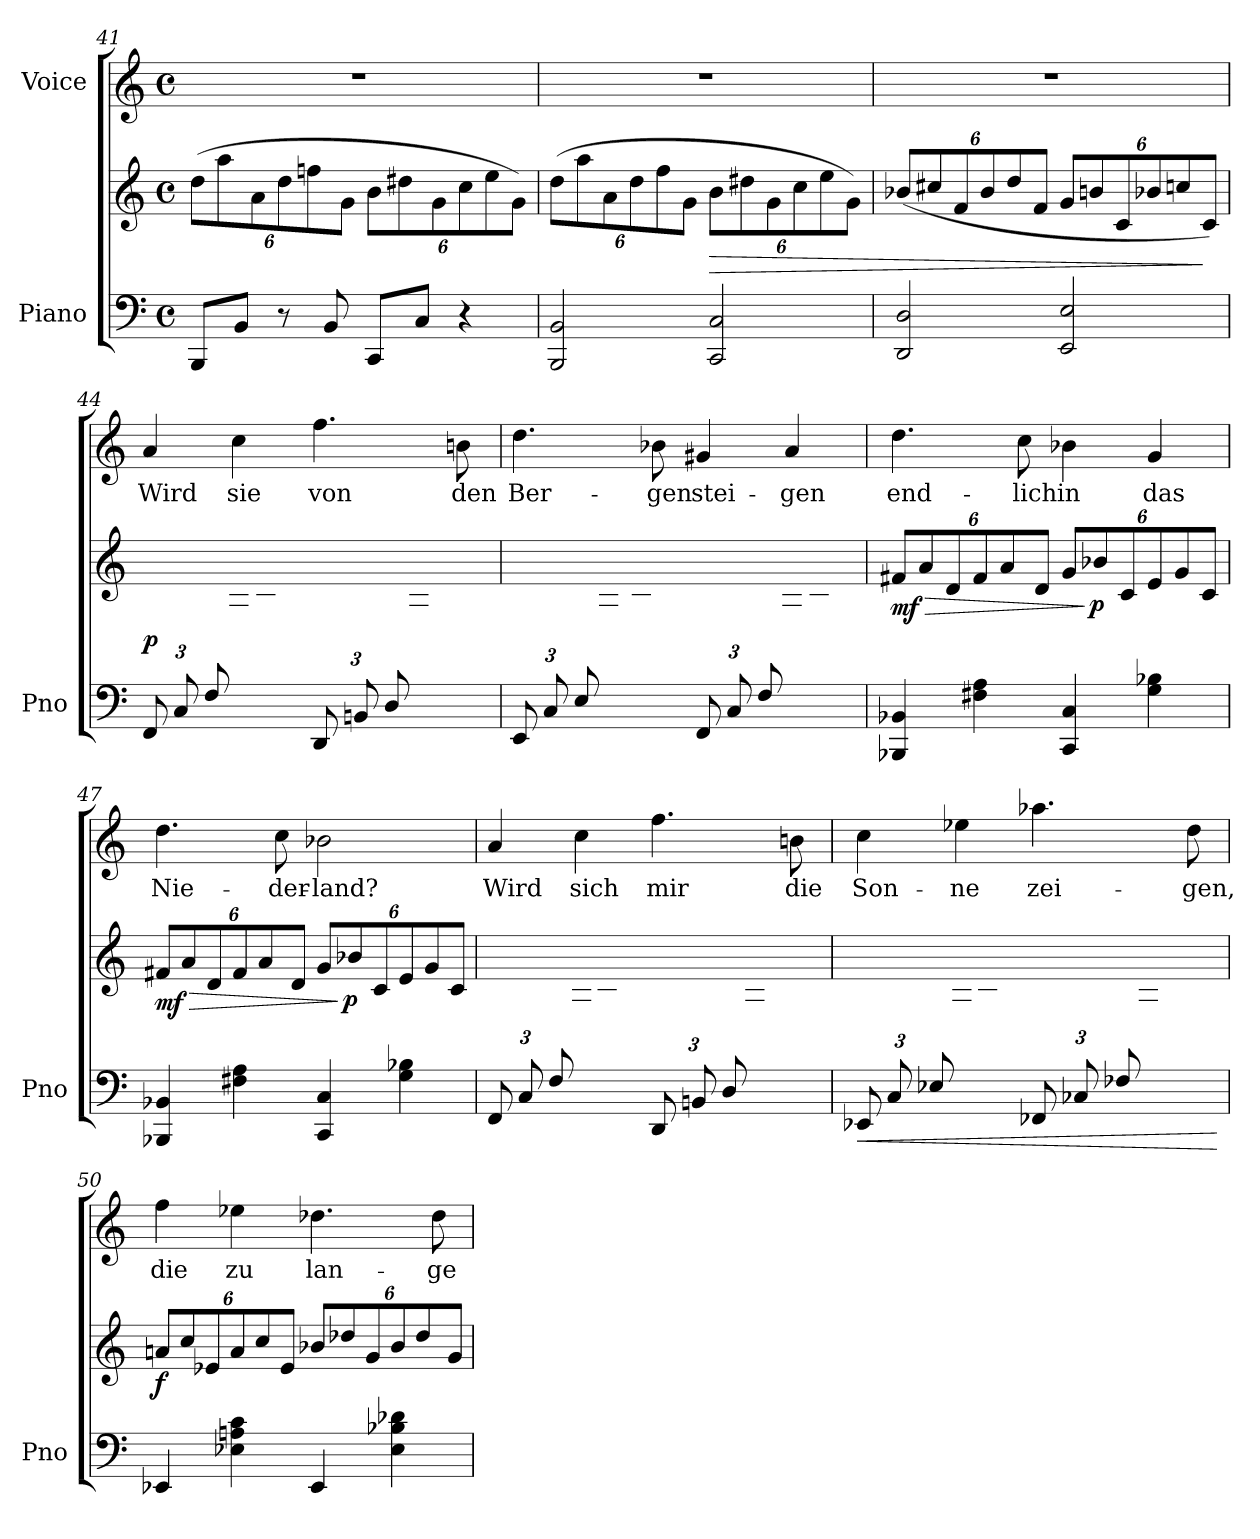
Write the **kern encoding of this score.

**kern	**kern	**dynam	**kern	**text
*part2	*part2	*part2	*part1	*part1
*staff3	*staff2	*staff2/3	*staff1	*staff1
*I"Piano	*	*	*I"Voice	*
*I'Pno	*	*	*	*
*clefF4	*clefG2	*	*clefG2	*
*k[]	*k[]	*	*k[]	*
*M4/4	*M4/4	*	*M4/4	*
*met(c)	*met(c)	*	*met(c)	*
*	*Xbrackettup	*	*	*
=41	=41	=41	=41	=41
8BBB/L	(>12dd\L	.	1r	.
.	12aa\	.	.	.
8BB/J	.	.	.	.
.	12a\	.	.	.
8r	12dd\	.	.	.
.	12ffn\	.	.	.
8BB/	.	.	.	.
.	12g\J	.	.	.
8CC/L	12b\L	.	.	.
.	12dd#X\	.	.	.
8C/J	.	.	.	.
.	12g\	.	.	.
4r	12cc\	.	.	.
.	12ee\	.	.	.
.	12g\J)	.	.	.
=42	=42	=42	=42	=42
2BBB/ 2BB/	(>12dd\L	.	1r	.
.	12aa\	.	.	.
.	12a\	.	.	.
.	12dd\	.	.	.
.	12ff\	.	.	.
.	12g\J	.	.	.
!	!	!LO:HP:b	!	!
2CC/ 2C/	12b\L	>	.	.
.	12dd#X\	.	.	.
.	12g\	.	.	.
.	12cc\	.	.	.
.	12ee\	.	.	.
.	12g\J)	.	.	.
!!LO:LB:g=z
=43	=43	=43	=43	=43
2DD/ 2D/	(>12b-X/L	.	1r	.
.	12cc#X/	.	.	.
.	12f/	.	.	.
.	12b-/	.	.	.
.	12dd/	.	.	.
.	12f/J	.	.	.
2EE/ 2E/	12g/L	.	.	.
.	12bn/	.	.	.
.	12c/	.	.	.
.	12b-X/	.	.	.
.	12ccn/	.	.	.
.	12c/J)	]	.	.
=44	=44	=44	=44	=44
*Xbrackettup	*	*	*	*
*^	*	*	*	*
!	!	!	!LO:DY:b	!	!LO:LY:b
(>12FF/L	1ryy	4ryy	p	4a/	Wird
12C/	.	.	.	.	.
12F/	.	.	.	.	.
!	!	!	!	!	!LO:LY:b
4ryy	.	12A\	.	4cc\	sie
.	.	12c\	.	.	.
.	.	12a\J)	.	.	.
!	!	!	!	!	!LO:LY:b
(>12DD/L	.	4ryy	.	4.ff\	von
12BBn/	.	.	.	.	.
12D/	.	.	.	.	.
4ryy	.	12A-X\	.	.	.
.	.	12f\	.	.	.
!	!	!	!	!	!LO:LY:b
.	.	.	.	8bn\	den
.	.	12a-X\J)	.	.	.
=45	=45	=45	=45	=45	=45
!	!	!	!	!	!LO:LY:b
(>12EE/L	1ryy	4ryy	.	4.dd\	Ber-
12C/	.	.	.	.	.
12E/	.	.	.	.	.
4ryy	.	12G\	.	.	.
.	.	12B-X\	.	.	.
!	!	!	!	!	!LO:LY:b
.	.	.	.	8b-X\	-gen
.	.	12g\J)	.	.	.
!	!	!	!	!	!LO:LY:b
(>12FF/L	.	4ryy	.	4g#X/	stei-
12C/	.	.	.	.	.
12F/	.	.	.	.	.
!	!	!	!	!	!LO:LY:b
4ryy	.	12A\	.	4a/	-gen
.	.	12c\	.	.	.
.	.	12f\J)	.	.	.
*v	*v	*	*	*	*
!!LO:LB:g=z
=46	=46	=46	=46	=46
!	!	!LO:HP:b	!	!LO:LY:b
!	!	!LO:DY:n=1:b	!	!
4BBB-X/ 4BB-X/	12f#X/L	> mf	4.dd\	end-
.	12a/	.	.	.
.	12d/	.	.	.
4F#X\ 4A\	12f#/	.	.	.
.	12a/	.	.	.
!	!	!	!	!LO:LY:b
.	.	.	8cc\	-lich
.	12d/J	.	.	.
!	!	!	!	!LO:LY:b
4CC/ 4C/	12g/L	.	4b-X\	in
!	!	!LO:DY:n=2:b	!	!
.	12b-X/	] p	.	.
.	12c/	.	.	.
!	!	!	!	!LO:LY:b
4G\ 4B-X\	12e/	.	4g/	das
.	12g/	.	.	.
.	12c/J	.	.	.
=47	=47	=47	=47	=47
!	!	!LO:HP:b	!	!LO:LY:b
!	!	!LO:DY:n=1:b	!	!
4BBB-X/ 4BB-X/	12f#X/L	> mf	4.dd\	Nie-
.	12a/	.	.	.
.	12d/	.	.	.
4F#X\ 4A\	12f#/	.	.	.
.	12a/	.	.	.
!	!	!	!	!LO:LY:b
.	.	.	8cc\	-der-
.	12d/J	.	.	.
!	!	!	!	!LO:LY:b
4CC/ 4C/	12g/L	.	2b-X\	-land?
!	!	!LO:DY:n=2:b	!	!
.	12b-X/	] p	.	.
.	12c/	.	.	.
4G\ 4B-X\	12e/	.	.	.
.	12g/	.	.	.
.	12c/J	.	.	.
!!LO:PB:g=z
=48	=48	=48	=48	=48
*^	*	*	*	*
!	!	!	!	!	!LO:LY:b
(>12FF/L	1ryy	4ryy	.	4a/	Wird
12C/	.	.	.	.	.
12F/	.	.	.	.	.
!	!	!	!	!	!LO:LY:b
4ryy	.	12A\	.	4cc\	sich
.	.	12c\	.	.	.
.	.	12a\J)	.	.	.
!	!	!	!	!	!LO:LY:b
(>12DD/L	.	4ryy	.	4.ff\	mir
12BBn/	.	.	.	.	.
12D/	.	.	.	.	.
4ryy	.	12A-X\	.	.	.
.	.	12f\	.	.	.
!	!	!	!	!	!LO:LY:b
.	.	.	.	8bn\	die
.	.	12a-X\J)	.	.	.
=49	=49	=49	=49	=49	=49
!	!	!	!LO:HP:b=2	!	!LO:LY:b
(>12EE-X/L	1ryy	4ryy	<	4cc\	Son-
12C/	.	.	.	.	.
12E-X/	.	.	.	.	.
!	!	!	!	!	!LO:LY:b
4ryy	.	12A-X\	.	4ee-X\	-ne
.	.	12c\	.	.	.
.	.	12a-X\J)	.	.	.
!	!	!	!	!	!LO:LY:b
(>12FF-X/L	.	4ryy	.	4.aa-X\	zei-
12C-X/	.	.	.	.	.
12F-X/	.	.	.	.	.
4ryy	.	12A-\	.	.	.
.	.	12dn\	.	.	.
!	!	!	!	!	!LO:LY:b
.	.	.	.	8dd\	-gen,
.	.	12a-\J)	.	.	.
*v	*v	*	*	*	*
.	.	[	.	.
!!LO:LB:g=z
=50	=50	=50	=50	=50
!	!	!LO:DY:b	!	!LO:LY:b
4EE-X/	12an/L	f	4ff\	die
.	12cc/	.	.	.
.	12e-X/	.	.	.
!	!	!	!	!LO:LY:b
4E-X\ 4An\ 4c\	12a/	.	4ee-X\	zu
.	12cc/	.	.	.
.	12e-/J	.	.	.
!	!	!	!	!LO:LY:b
4EE-/	12b-X/L	.	4.dd-X\	lan-
.	12dd-X/	.	.	.
.	12g/	.	.	.
4E-\ 4B-X\ 4d-X\	12b-/	.	.	.
.	12dd-/	.	.	.
!	!	!	!	!LO:LY:b
.	.	.	8dd-\	-ge
.	12g/J	.	.	.
=	=	=	=	=
*-	*-	*-	*-	*-
